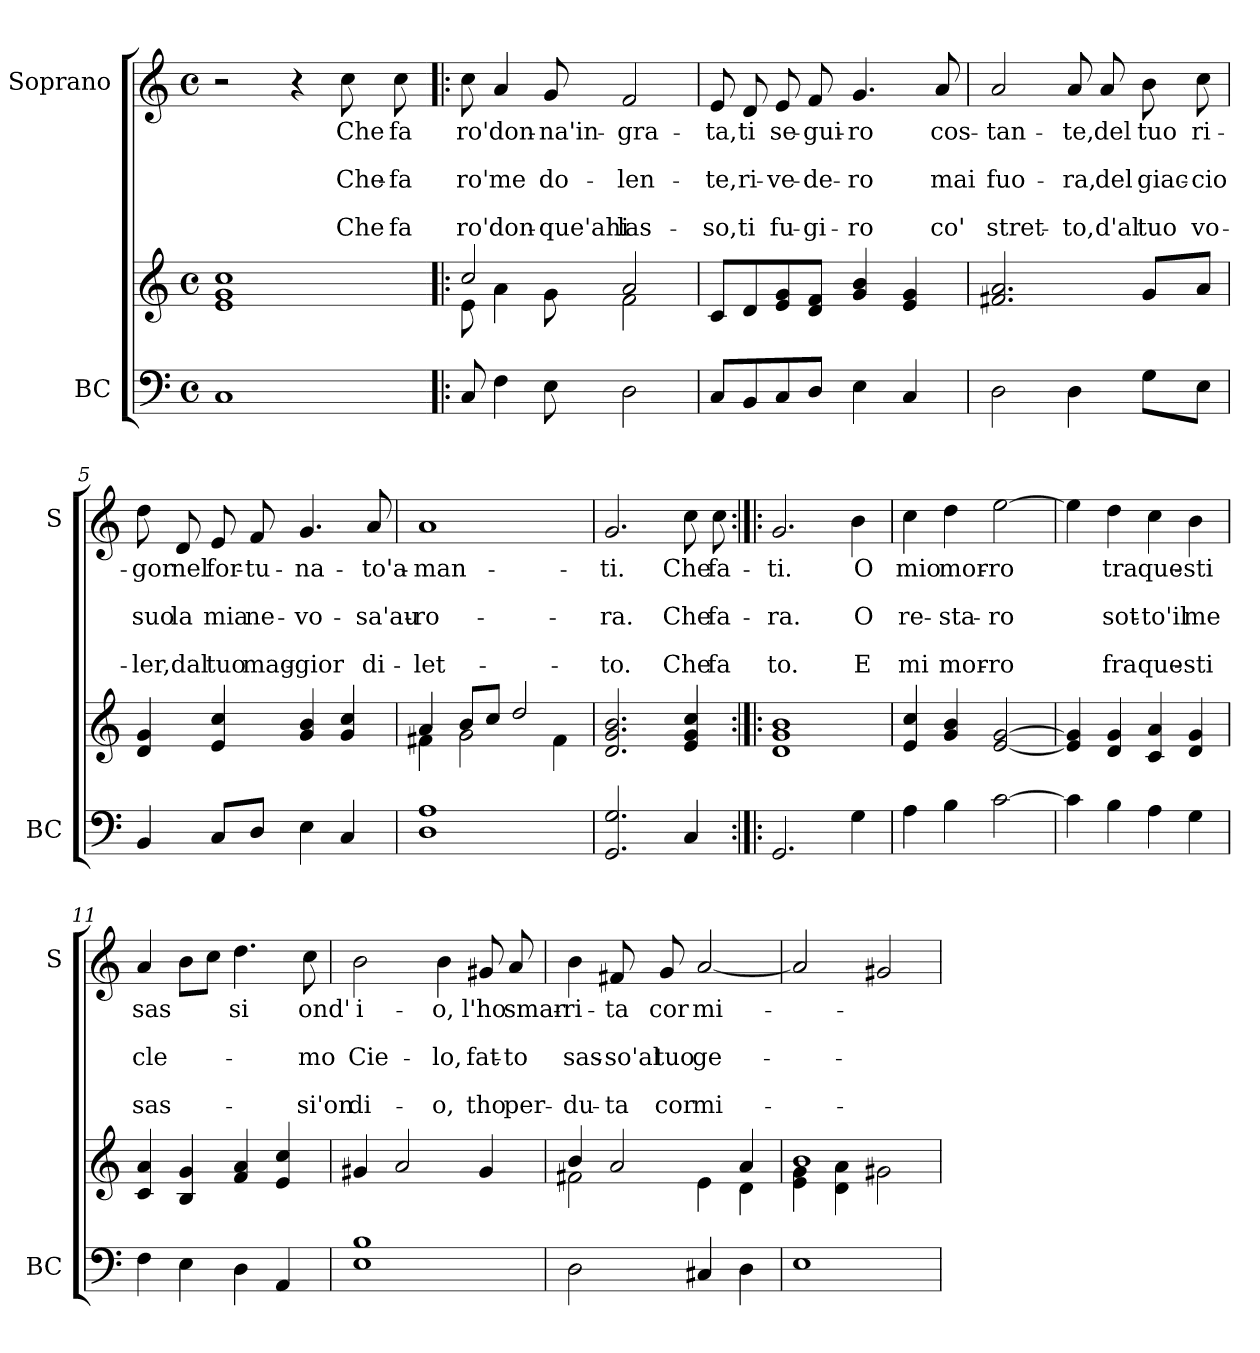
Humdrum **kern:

**kern	**kern	**kern	**text	**text	**text	**text	**text
*part2	*part2	*part1	*part1	*part1	*part1	*part1	*part1
*staff3	*staff2	*staff1	*staff1	*staff1	*staff1	*staff1	*staff1
*I"BC	*	*I"Soprano	*	*	*	*	*
*I'BC	*	*I'S	*	*	*	*	*
*clefF4	*clefG2	*clefG2	*	*	*	*	*
*k[]	*k[]	*k[]	*	*	*	*	*
*C:	*C:	*C:	*	*	*	*	*
*M4/4	*M4/4	*M4/4	*	*	*	*	*
*met(c)	*met(c)	*met(c)	*	*	*	*	*
=1	=1	=1	=1	=1	=1	=1	=1
1C	1e 1g 1cc	2r	.	.	.	.	.
.	.	4r	.	.	.	.	.
.	.	8cc\	Che	.	Che-	.	Che
.	.	8cc\	fa	.	-fa	.	fa
=2!|:	=2!|:	=2!|:	=2!|:	=2!|:	=2!|:	=2!|:	=2!|:
*	*^	*	*	*	*	*	*
8C/	2cc/	8e\	8cc\	ro'	.	ro'	.	ro'
4F\	.	4a\	4a/	don-	.	me	.	don-
8E\	.	8g\	8g/	-na'in-	.	do-	.	-que'ahi
2D\	2a/	2f\	2f/	-gra-	.	-len-	.	las-
*	*v	*v	*	*	*	*	*	*
=3	=3	=3	=3	=3	=3	=3	=3
8C/L	8c/L	8e/	-ta,	.	-te,	.	-so,
8BB/	8d/	8d/	ti	.	ri-	.	ti
8C/	8e/ 8g/	8e/	se-	.	-ve-	.	fu-
8D/J	8d/ 8f/J	8f/	-gui-	.	-de-	.	-gi-
4E\	4g/ 4b/	4.g/	-ro	.	-ro	.	-ro
4C/	4e/ 4g/	.	.	.	.	.	.
.	.	8a/	cos-	.	mai	.	co'
=4	=4	=4	=4	=4	=4	=4	=4
2D\	2.f#X/ 2.a/	2a/	-tan-	.	fuo-	.	stret-
4D\	.	8a/	-te,	.	-ra,	.	-to,
.	.	8a/	del	.	del	.	d'al
8G\L	8g/L	8b\	tuo	.	giac-	.	tuo
8E\J	8a/J	8cc\	ri-	.	-cio	.	vo-
!!LO:LB:g=z
=5	=5	=5	=5	=5	=5	=5	=5
4BB/	4d/ 4g/	8dd\	-gor	.	suo	.	-ler,
.	.	8d/	nel	.	la	.	dal
8C/L	4e/ 4cc/	8e/	for-	.	mia	.	tuo
8D/J	.	8f/	-tu-	.	ne-	.	mag-
4E\	4g/ 4b/	4.g/	-na-	.	-vo-	.	-gior
4C/	4g/ 4cc/	.	.	.	.	.	.
.	.	8a/	-to'a-	.	-sa'au-	.	di-
=6	=6	=6	=6	=6	=6	=6	=6
*^	*^	*	*	*	*	*	*
1D	1A	4a/	4f#X\	1a	-man-	.	-ro-	.	-let-
.	.	8b/L	2g\	.	.	.	.	.	.
.	.	8cc/J	.	.	.	.	.	.	.
.	.	2dd/	.	.	.	.	.	.	.
.	.	.	4f#\	.	.	.	.	.	.
*v	*v	*	*	*	*	*	*	*	*
*	*v	*v	*	*	*	*	*	*
=7	=7	=7	=7	=7	=7	=7	=7
2.GG/ 2.G/	2.d/ 2.g/ 2.b/	2.g/	-ti.	.	-ra.	.	-to.
4C/	4e/ 4g/ 4cc/	8cc\	Che	.	Che	.	Che
.	.	8cc\	fa-	.	fa-	.	fa
=8:|!|:	=8:|!|:	=8:|!|:	=8:|!|:	=8:|!|:	=8:|!|:	=8:|!|:	=8:|!|:
2.GG/	1d 1g 1b	2.g/	-ti.	.	-ra.	.	to.
4G\	.	4b\	O	.	O	.	E
=9	=9	=9	=9	=9	=9	=9	=9
4A\	4e/ 4cc/	4cc\	mio	.	re-	.	mi
4B\	4g/ 4b/	4dd\	mor-	.	-sta-	.	mor-
[2c\	[2e/ [2g/	[2ee\	-ro	.	-ro	.	-ro
!!LO:LB:g=z
=10	=10	=10	=10	=10	=10	=10	=10
4c\]	4e/] 4g/]	4ee\]	.	.	.	.	.
4B\	4d/ 4g/	4dd\	tra	.	sot-	.	fra
4A\	4c/ 4a/	4cc\	que-	.	-to'il	.	que-
4G\	4d/ 4g/	4b\	-sti	.	me	.	-sti
=11	=11	=11	=11	=11	=11	=11	=11
4F\	4c/ 4a/	4a/	sas	.	cle-	.	sas-
4E\	4B/ 4g/	8b\L	.	.	.	.	.
.	.	8cc\J	.	.	.	.	.
4D\	4f/ 4a/	4.dd\	si	.	.	.	.
4AA/	4e/ 4cc/	.	.	.	.	.	.
.	.	8cc\	ond'	.	-mo	.	-si'on
=12	=12	=12	=12	=12	=12	=12	=12
1E 1B	4g#X/	2b\	i-	.	Cie-	.	di-
.	2a/	.	.	.	.	.	.
.	.	4b\	-o,	.	-lo,	.	-o,
.	4g#/	8g#X/	l'ho	.	fat-	.	tho
.	.	8a/	smar-	.	-to	.	per-
=13	=13	=13	=13	=13	=13	=13	=13
*	*^	*	*	*	*	*	*
2D\	4b/	2f#X\	4b\	-ri-	.	sas-	.	-du-
.	2a/	.	8f#X/	-ta	.	-so'al	.	-ta
.	.	.	8g/	cor	.	tuo	.	cor
4C#X/	.	4e\	[2a/	mi-	.	ge-	.	mi-
4D\	4a/	4d\	.	.	.	.	.	.
=14	=14	=14	=14	=14	=14	=14	=14	=14
1E	1b	4e\ 4g\	2a/]	.	.	.	.	.
.	.	4d\ 4a\	.	.	.	.	.	.
.	.	2g#X\	2g#X/	.	.	.	.	.
*	*v	*v	*	*	*	*	*	*
=	=	=	=	=	=	=	=
*-	*-	*-	*-	*-	*-	*-	*-
